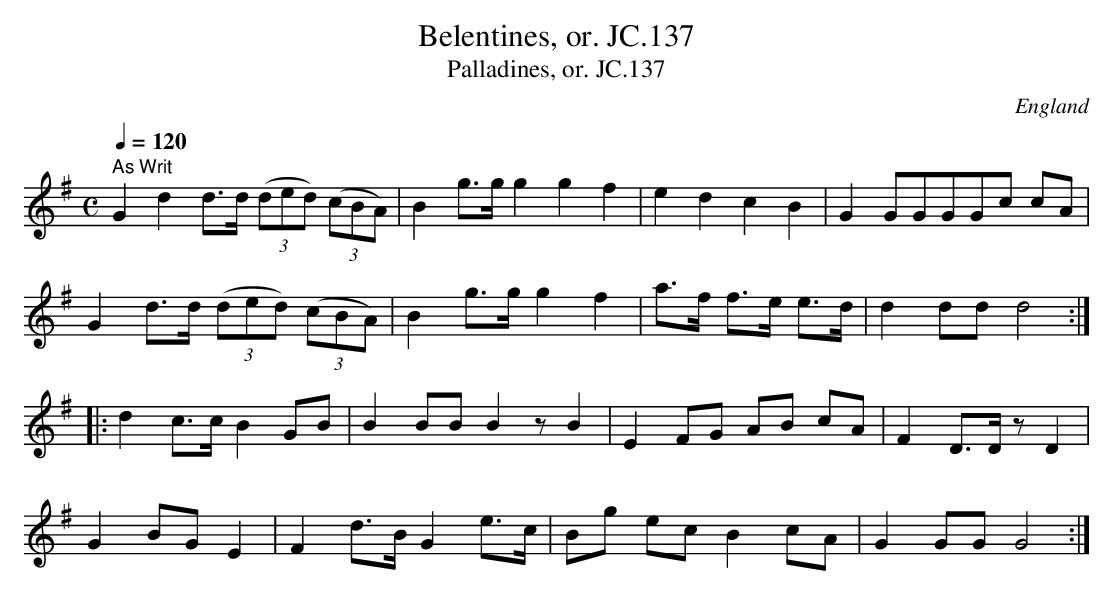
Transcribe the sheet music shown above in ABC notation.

X:1
T:Belentines, or. JC.137
T:Palladines, or. JC.137
L:1/8
M:C
O:England
Q:1/4=120
K:G
" As Writ"G2d2d>d ((3ded) ((3cBA)|\
B2g>gg2g2f2|e2d2c2B2|G2GGGGc cA|!
G2d>d ((3ded) ((3cBA)|B2g>gg2f2|a>f f>e e>d|d2ddd4:|!
|:d2c>cB2GB|B2BBB2zB2|E2FG AB cA|F2D>DzD2|!
G2BGE2|F2d>BG2e>c|Bg ecB2cA|G2GGG4:|
